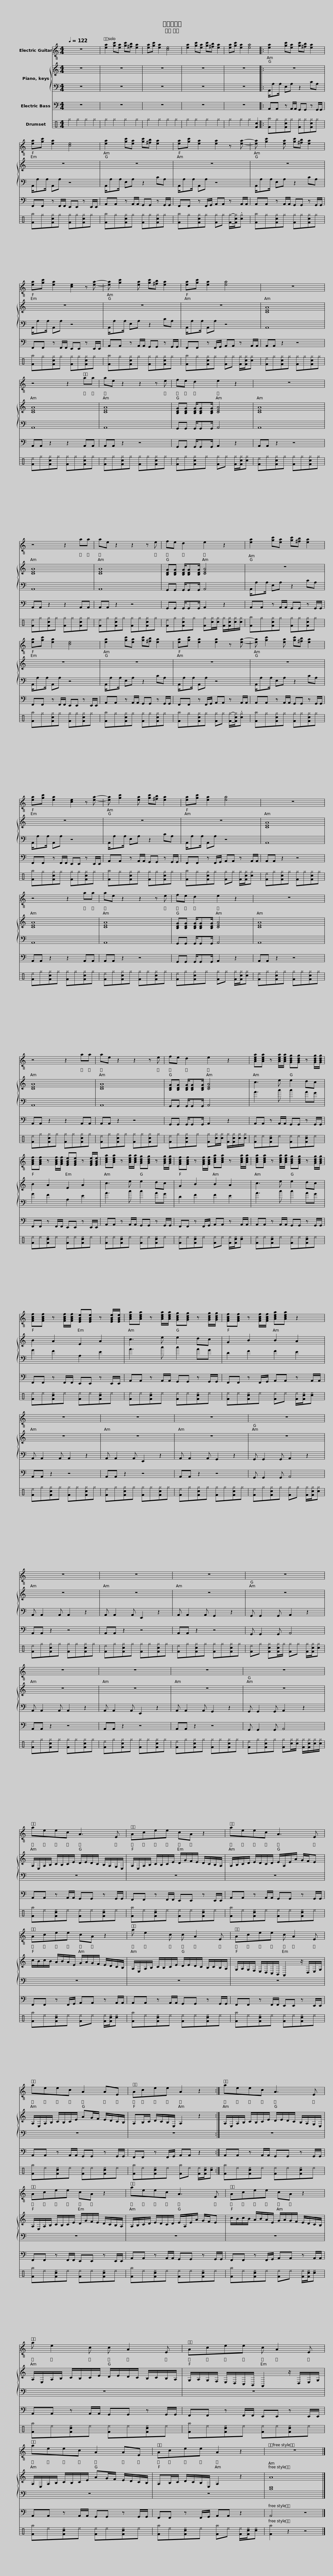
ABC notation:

X:1
%%score 1 { ( 2 4 ) | 3 } 5 6
L:1/8
Q:1/4=122
M:4/4
I:linebreak $
K:C
V:1 treble-8
V:2 treble
V:4 treble
V:3 bass
V:5 bass transpose=-12
V:6 perc
K:none
V:1
 z8 | [ea]2 [gc'][ea] [gc'][^fb] [ea]2 | [ea][gc'] [ea]2 [ce]4 | [ea]2 [gc'][ea] [gc'][^fb] [ea]2 | [ea][gc'] [ea]2 [ea]4 |:$ %5
 [ea]2 [gc'][ea] [gc'][^fb] [ea]2 | [ea][gc'] [ea]2 [ce]4 | [ea]2 [gc'][ea] [gc'][^fb] [ea]2 |$ [ea][gc'] [ea]2 [ea]2 z [ea]- | [ea] [gc']2 [ea] [gc'][^fb] [ea]2 | %10
 [ea][gc'] [ea]2 [ce]2 z [ea]- |$ [ea] [gc']2 [ea] [gc'][^fb] [ea]2 | [ea][gc'] [ea]2 [ea]4 | z8 | z4 z2 aa |$ %15
 ae z2 z2 z e | fe d2 e2 z2 | z8 | z4 z2 aa | ae z2 z2 z e |$ %20
 fe d2 e2 z2 | [ea]2 [gc'][ea] [gc'][^fb] [ea]2 | [ea][gc'] [ea]2 [ce]4 |$ [ea]2 [gc'][ea] [gc'][^fb] [ea]2 | [ea][gc'] [ea]2 [ea]2 z [ea]- | %25
 [ea] [gc']2 [ea] [gc'][^fb] [ea]2 |$ [ea][gc'] [ea]2 [ce]2 z [ea]- | [ea] [gc']2 [ea] [gc'][^fb] [ea]2 | [ea][gc'] [ea]2 [ea]4 | z8 |$ %30
 z4 z2 aa | ae z2 z2 z e | fe d2 e2 z2 | z8 | z4 z2 aa |$ %35
 ae z2 z2 z e | fe d2 e2 z2 | [Acea][Acea] z [Acea]/[Acea]/ [GBdg][GBdg] z [GBdg]/[GBdg]/ | [FAcf][FAcf] z [FAcf]/[FAcf]/ [EGBe][EGBe] z [EGBe]/[EGBe]/ |$ [Acea][Acea] z [Acea]/[Acea]/ [GBdg][GBdg] z [GBdg]/[GBdg]/ | %40
 [FAcf][FAcf] z [FAcf]/[FAcf]/ [Acea][Acea] z [Acea]/[Acea]/ | [Acea][Acea] z [Acea]/[Acea]/ [GBdg][GBdg] z [GBdg]/[GBdg]/ | [FAcf][FAcf] z [FAcf]/[FAcf]/ [EGBe][EGBe] z [EGBe]/[EGBe]/ |$ [Acea][Acea] z [Acea]/[Acea]/ [GBdg][GBdg] z [GBdg]/[GBdg]/ | [FAcf][FAcf] z [FAcf]/[FAcf]/ [Acea][Acea] z2 | %45
 z8 | z8 |$ z8 | z8 | z8 | %50
 z8 | z8 |$ z8 | z8 | z8 | %55
 z8 |$ z8 | aeec A3 E |$ Acee cA z2 | aeec A3 E |$ %60
 Acee cA z2 | a e2 c c A2 E |$ Acee c A2 E | aeec A2 AE |$ Acee A2 z2 :| %65
 aeec A3 E |$ Acee cA z2 | aeec A3 E |$ Acee cA z2 | a e2 c c A2 E |$ %70
 Acee c A2 E | aeec A2 AE |$ Acee A2 z2 | z8 |] %74
V:2
 z8 | z8 | z8 | z8 | z8 |:$ %5
 z8 | z8 | z8 |$ z8 | z8 | %10
 z8 |$ z8 | z8 | [CEA]8 | A8 |$ %15
 A8 | [B,DG][B,DG] [B,DG]/[B,DG][B,DG]/ [CEA]4 | [CEA]8 | A8 | A8 |$ %20
 [B,DG][B,DG] [B,DG]/[B,DG][B,DG]/ [CEA]4 | z8 | z8 |$ z8 | z8 | %25
 z8 |$ z8 | z8 | z8 | [CEA]8 |$ %30
 A8 | A8 | [B,DG][B,DG] [B,DG]/[B,DG][B,DG]/ [CEA]4 | [CEA]8 | A8 |$ %35
 A8 | [B,DG][B,DG] [B,DG]/[B,DG][B,DG]/ [CEA]4 | c3 e e2 dc | B2 A2 E2 A2 |$ c3 e e2 dc | %40
 G2 B2 B2 A2 | c3 e e2 dc | B2 A2 E2 A2 |$ c3 e e2 dc | G2 B2 B2 A2 | %45
 z8 | z8 |$ z8 | z8 | z8 | %50
 z8 | z8 |$ z8 | z8 | z8 | %55
 z8 |$ z8 | A,/E,/A,/B,/ C/B,/C/E/ D/E/D/C/ B,/A,/G,/E,/ |$ A,/E,/A,/B,/ C/B,/C/E/ D/G/F/E/ D/C/B,/A,/ | A,/B,/C/D/ E/D/C/D/ E/A,/E/A/ G/F/E |$ %60
 c/B/c/B/ A/B/A/E/ G/A/G/F/ E/D/C/B,/ | A,/E,/A,/B,/ C/B,/C/E/ D/E/D/C/ B,/C/B,/A,/ |$ G,/A,/G,/F,/ E,/D,/C,/B,,/ A,,2 z/ D,/E,/G,/ | A,/E,/A,/B,/ C/B,/C/E/ AG/F/ E/D/C/B,/ |$ A,B,/C/ D/C/B,/E,/ A,2 z2 :| %65
 A,/E,/A,/B,/ C/B,/C/E/ D/E/D/C/ B,/A,/G,/E,/ |$ A,/E,/A,/B,/ C/B,/C/E/ D/G/F/E/ D/C/B,/A,/ | A,/B,/C/D/ E/D/C/D/ E/A,/E/A/ G/F/E |$ c/B/c/B/ A/B/A/E/ G/A/G/F/ E/D/C/B,/ | A,/E,/A,/B,/ C/B,/C/E/ D/E/D/C/ B,/C/B,/A,/ |$ %70
 G,/A,/G,/F,/ E,/D,/C,/B,,/ A,,2 z/ D,/E,/G,/ | A,/E,/A,/B,/ C/B,/C/E/ AG/F/ E/D/C/B,/ |$ A,B,/C/ D/C/B,/E,/ A,2 z2 | A8 |] %74
V:3
 z8 | z8 | z8 | z8 | z8 |:$ %5
 A,,/A,A,/ E,A, z2 CA, | A,,/A,A,/ A,,A, z4 | A,,/A,A,/ E,A, z2 CA, |$ A,,/A,A,/ A,,A, z4 | A,,/A,A,/ E,A, z2 CA, | %10
 A,,/A,A,/ A,,A, z4 |$ A,,/A,A,/ E,A, z2 CA, | A,,/A,A,/ A,,A, z4 | A,,8 | A,,8 |$ %15
 A,,8 | G,,G,, G,,/G,,G,,/ A,,4 | A,,8 | A,,8 | A,,8 |$ %20
 G,,G,, G,,/G,,G,,/ A,,4 | A,,/A,A,/ E,A, z2 CA, | A,,/A,A,/ A,,A, z4 |$ A,,/A,A,/ E,A, z2 CA, | A,,/A,A,/ A,,A, z4 | %25
 A,,/A,A,/ E,A, z2 CA, |$ A,,/A,A,/ A,,A, z4 | A,,/A,A,/ E,A, z2 CA, | A,,/A,A,/ A,,A, z4 | A,,8 |$ %30
 A,,8 | A,,8 | G,,G,, G,,/G,,G,,/ A,,4 | A,,8 | A,,8 |$ %35
 A,,8 | G,,G,, G,,/G,,G,,/ A,,4 | A3 c c2 AG | G2 F2 A,2 E2 |$ A3 c c2 AG | %40
 D2 F2 F2 E2 | A3 c c2 AG | G2 F2 A,2 E2 |$ A3 c c2 AG | D2 F2 F2 E2 | %45
 A,, A,,2 A,, A,,2 z2 | A,, A,,2 A,, E,,2 z2 |$ A,, A,,2 A,, G,,2 z2 | G,, G,,2 G,, A,,2 z2 | A,, A,,2 A,, A,,2 z2 | %50
 A,, A,,2 A,, E,,2 z2 | A,, A,,2 A,, G,,2 z2 |$ G,, G,,2 G,, A,,2 z2 | A,, A,,2 A,, A,,2 z2 | A,, A,,2 A,, E,,2 z2 | %55
 A,, A,,2 A,, G,,2 z2 |$ G,, G,,2 G,, A,,2 z2 | z8 |$ z8 | z8 |$ %60
 z8 | z8 |$ z8 | z8 |$ z8 :| %65
 z8 |$ z8 | z8 |$ z8 | z8 |$ %70
 z8 | z8 |$ z8 | [CE]8 |] %74
V:4
 x8 | x8 | x8 | x8 | x8 |:$ %5
 x8 | x8 | x8 |$ x8 | x8 | %10
 x8 |$ x8 | x8 | x8 | [CE]8 |$ %15
 [CE]8 | x8 | x8 | [CE]8 | [CE]8 |$ %20
 x8 | x8 | x8 |$ x8 | x8 | %25
 x8 |$ x8 | x8 | x8 | x8 |$ %30
 [CE]8 | [CE]8 | x8 | x8 | [CE]8 |$ %35
 [CE]8 | x8 | x8 | x8 |$ x8 | %40
 x8 | x8 | x8 |$ x8 | x8 | %45
 x8 | x8 |$ x8 | x8 | x8 | %50
 x8 | x8 |$ x8 | x8 | x8 | %55
 x8 |$ x8 | x8 |$ x8 | x8 |$ %60
 x8 | x8 |$ x8 | x8 |$ x8 :| %65
 x8 |$ x8 | x8 |$ x8 | x8 |$ %70
 x8 | x8 |$ x8 | x8 |] %74
V:5
 z8 | z8 | z8 | z8 | z8 |:$ %5
 A,,A,, z A,,/A,,/ G,,G,, z G,,/G,,/ | F,,F,, z F,,/F,,/ E,,E,, z E,,/E,,/ | A,,A,, z A,,/A,,/ G,,G,, z G,,/G,,/ |$ F,,F,, z F,,/G,,/ A,,A,, z A,,/A,,/ | A,,A,, z A,,/A,,/ G,,G,, z G,,/G,,/ | %10
 F,,F,, z F,,/F,,/ E,,E,, z E,,/E,,/ |$ A,,A,, z A,,/A,,/ G,,G,, z G,,/G,,/ | F,,F,, z F,,/G,,/ A,,A,, z A,,/A,,/ | A,,A,, z2 z4 | A,,A,, z2 z2 A,,A,, |$ %15
 A,,A,, z2 z4 | G,,G,, G,,/G,,G,,/ A,,2 z2 | A,,A,, z2 z4 | A,,A,, z2 z2 A,,A,, | A,,A,, z2 z4 |$ %20
 G,,G,, G,,/G,,G,,/ A,,2 z2 | A,,A,, z A,,/A,,/ G,,G,, z G,,/G,,/ | F,,F,, z F,,/F,,/ E,,E,, z E,,/E,,/ |$ A,,A,, z A,,/A,,/ G,,G,, z G,,/G,,/ | F,,F,, z F,,/G,,/ A,,A,, z A,,/A,,/ | %25
 A,,A,, z A,,/A,,/ G,,G,, z G,,/G,,/ |$ F,,F,, z F,,/F,,/ E,,E,, z E,,/E,,/ | A,,A,, z A,,/A,,/ G,,G,, z G,,/G,,/ | F,,F,, z F,,/G,,/ A,,A,, z A,,/A,,/ | A,,A,, z2 z4 |$ %30
 A,,A,, z2 z2 A,,A,, | A,,A,, z2 z4 | G,,G,, G,,/G,,G,,/ A,,2 z2 | A,,A,, z2 z4 | A,,A,, z2 z2 A,,A,, |$ %35
 A,,A,, z2 z4 | G,,G,, G,,/G,,G,,/ A,,2 z2 | A,,A,, z A,,/A,,/ G,,G,, z G,,/G,,/ | F,,F,, z F,,/F,,/ E,,E,, z E,,/E,,/ |$ A,,A,, z A,,/A,,/ G,,G,, z G,,/G,,/ | %40
 F,,F,, z F,,/G,,/ A,,A,, z A,,/A,,/ | A,,A,, z A,,/A,,/ G,,G,, z G,,/G,,/ | F,,F,, z F,,/F,,/ E,,E,, z E,,/E,,/ |$ A,,A,, z A,,/A,,/ G,,G,, z G,,/G,,/ | F,,F,, z F,,/G,,/ A,,A,, z A,,/A,,/ | %45
 A,,A,, z2 z4 | A,,A,, z2 z4 |$ A,,A,, z2 z4 | G,, G,,2 G,, A,,4 | A,,A,, z2 z4 | %50
 A,,A,, z2 z4 | A,,A,, z2 z4 |$ G,, G,,2 G,, A,,4 | A,,A,, z2 z4 | A,,A,, z2 z4 | %55
 A,,A,, z2 z4 |$ G,, G,,2 G,, A,,4 | A,,A,, z A,,/A,,/ G,,G,, z G,,/G,,/ |$ F,,F,, z F,,/F,,/ E,,E,, z E,,/E,,/ | A,,A,, z A,,/A,,/ G,,G,, z G,,/G,,/ |$ %60
 F,,F,, z F,,/G,,/ A,,A,, z A,,/A,,/ | A,,A,, z A,,/A,,/ G,,G,, z G,,/G,,/ |$ F,,F,, z F,,/F,,/ E,,E,, z E,,/E,,/ | A,,A,, z A,,/A,,/ G,,G,, z G,,/G,,/ |$ F,,F,, z F,,/G,,/ A,,A,, z2 :| %65
 A,,A,, z A,,/A,,/ G,,G,, z G,,/G,,/ |$ F,,F,, z F,,/F,,/ E,,E,, z E,,/E,,/ | A,,A,, z A,,/A,,/ G,,G,, z G,,/G,,/ |$ F,,F,, z F,,/G,,/ A,,A,, z A,,/A,,/ | A,,A,, z A,,/A,,/ G,,G,, z G,,/G,,/ |$ %70
 F,,F,, z F,,/F,,/ E,,E,, z E,,/E,,/ | A,,A,, z A,,/A,,/ G,,G,, z G,,/G,,/ |$ F,,F,, z F,,/G,,/ A,,A,, z2 | A,,4 z4 |] %74
V:6
 ^g2 ^g2 ^g2 ^g2 | ^g2 ^g2 ^g2 ^g2 | ^g2 ^g2 ^g2 ^g2 | ^g2 ^g2 ^g2 ^g2 | ^g2 ^g2 ^g2 [Fc]2 |:$ %5
 [F^a]^g[Fc^g]^g [F^g]^g[Fc^g]^g | [F^a]^g[Fc^g]^g [F^g]^g[Fc^g]^g | [F^a]^g[Fc^g]^g [F^g]^g[Fc^g]^g |$ [F^a]^g[Fc^g]^g [F^g]^g [F^g]/-[Fc^g]/.[c^g] | [F^a]^g[Fc^g]^g [F^g]^g[Fc^g]^g | %10
 [F^a]^g[Fc^g]^g [F^g]^g[Fc^g]^g |$ [F^a]^g[Fc^g]^g [F^g]^g[Fc^g]^g | [F^a]^g[Fc^g]^g [F^g]^g [F^g]/[Fc^g]/[c^g] | [F^e]^g[Fc^g]^g [F^g]^g[Fc^g]^g | [F^e]^g[Fc^g]^g [F^g]^g[Fc^g]^g |$ %15
 [F^e]^g[Fc^g]^g [F^g]^g[Fc^g]^g | [F^e]^g[Fc^g]^g [F^g]^g [F^g]/[Fc^g]/[c^g] | [F^e]^g[Fc^g]^g [F^g]^g[Fc^g]^g | [F^e]^g[Fc^g]^g [F^g]^g[Fc^g]^g | [F^e]^g[Fc^g]^g [F^g]^g[Fc^g]^g |$ %20
 [F^e]^g[Fc^g]^g [F^g][c^g]/[c^g]/ [F^g]/[Fc^g]/[c^g]/[c^g]/ | [F^a]^g[Fc^g]^g [F^g]^g[Fc^g]^g | [F^a]^g[Fc^g]^g [F^g]^g[Fc^g]^g |$ [F^a]^g[Fc^g]^g [F^g]^g[Fc^g]^g | [F^a]^g[Fc^g]^g [F^g]^g [F^g]/-[Fc^g]/.[c^g] | %25
 [F^a]^g[Fc^g]^g [F^g]^g[Fc^g]^g |$ [F^a]^g[Fc^g]^g [F^g]^g[Fc^g]^g | [F^a]^g[Fc^g]^g [F^g]^g[Fc^g]^g | [F^a]^g[Fc^g]^g [F^g]^g [F^g]/[Fc^g]/[c^g] | [F^e]^g[Fc^g]^g [F^g]^g[Fc^g]^g |$ %30
 [F^e]^g[Fc^g]^g [F^g]^g[Fc^g]^g | [F^e]^g[Fc^g]^g [F^g]^g[Fc^g]^g | [F^e]^g[Fc^g]^g [F^g]^g [F^g]/[Fc^g]/[c^g] | [F^e]^g[Fc^g]^g [F^g]^g[Fc^g]^g | [F^e]^g[Fc^g]^g [F^g]^g[Fc^g]^g |$ %35
 [F^e]^g[Fc^g]^g [F^g]^g[Fc^g]^g | [F^e]^g[Fc^g]^g [F^g][c^g]/[c^g]/ [F^g]/[Fc^g]/[c^g]/[c^g]/ | [F^e]^e[Fc^e]^e [F^e]^e[Fc^e]^e | [F^e]^e[Fc^e]^e [F^e]^e[Fc^e]^e |$ [F^e]^e[Fc^e]^e [F^e]^e[Fc^e]^e | %40
 [F^e]^e[Fc^e]^e [F^e]^e [F^e]/[Fc^e]/[c^e] | [F^e]^e[Fc^e]^e [F^e]^e[Fc^e]^e | [F^e]^e[Fc^e]^e [F^e]^e[Fc^e]^e |$ [F^e]^e[Fc^e]^e [F^e]^e[Fc^e]^e | [F^e]^e[Fc^e]^e [F^e]^e [F^e]/[Fc^e]/[c^e] | %45
 [F^e]^g[Fc^g]^g [F^g]^g[Fc^g]^g | [F^e]^g[Fc^g]^g [F^g]^g[Fc^g]^g |$ [F^e]^g[Fc^g]^g [F^g]^g[Fc^g]^g | [F^e]^g[Fc^g]^g [F^g]^g [F^g]/[Fc^g]/[c^g] | [F^e]^g[Fc^g]^g [F^g]^g[Fc^g]^g | %50
 [F^e]^g[Fc^g]^g [F^g]^g[Fc^g]^g | [F^e]^g[Fc^g]^g [F^g]^g[Fc^g]^g |$ [F^e]^g [Fc^g][Fc^g]/^g/ [F^g]^g [F^g]/[Fc^g]/[c^g] | [F^e]^g[Fc^g]^g [F^g]^g[Fc^g]^g | [F^e]^g[Fc^g]^g [F^g]^g[Fc^g]^g | %55
 [F^e]^g[Fc^g]^g [F^g]^g[Fc^g]^g |$ [F^e]^g[Fc^g]^g [F^g][c^g]/[c^g]/ [F^g]/[Fc^g]/[c^g]/[c^g]/ | [F^a]^e[Fc^e]^e [F^e]^e[Fc^e]^e |$ [F^a]^e[Fc^e]^e [F^e]^e[Fc^e]^e | [F^a]^e[Fc^e]^e [F^e]^e[Fc^e]^e |$ %60
 [F^a]^e[Fc^e]^e [F^e]^e [F^e]/[Fc^e]/[c^e] | [F^a]^e[Fc^e]^e [F^e]^e[Fc^e]^e |$ [F^a]^e[Fc^e]^e [F^e]^e[Fc^e]^e | [F^a]^e[Fc^e]^e [F^e]^e[Fc^e]^e |$ [F^a]^e[Fc^e]^e [F^a]^e [F^e]/[Fc^e]/[c^e] :| %65
 [F^a]^e[Fc^e]^e [F^e]^e[Fc^e]^e |$ [F^a]^e[Fc^e]^e [F^e]^e[Fc^e]^e | [F^a]^e[Fc^e]^e [F^e]^e[Fc^e]^e |$ [F^a]^e[Fc^e]^e [F^e]^e [F^e]/[Fc^e]/[c^e] | [F^a]^e[Fc^e]^e [F^e]^e[Fc^e]^e |$ %70
 [F^a]^e[Fc^e]^e [F^e]^e[Fc^e]^e | [F^a]^e[Fc^e]^e [F^e]^e[Fc^e]^e |$ [F^a]^e[Fc^e]^e [F^a]^e [F^e]/[Fc^e]/[c^e] | [F^a]2 z2 z4 |] %74
